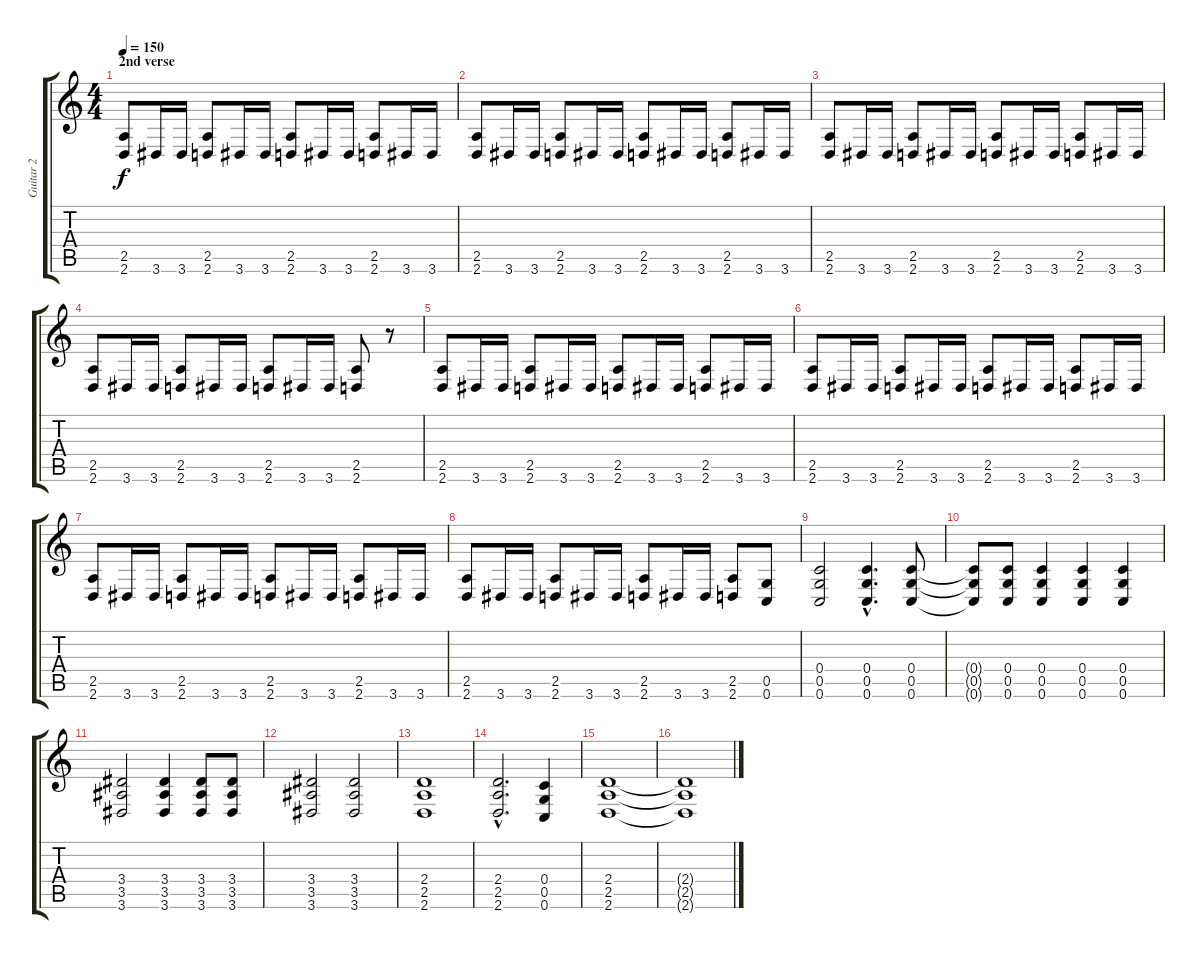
\track ("Guitar 2" "Guitar 2") {instrument distortionguitar}
\staff {score tabs}
\tuning (D4 A3 F3 C3 G2 C2) {hide}
\ts (4 4)
\section ("" "2nd verse")
\tempo 150
\clef g2
\ks c
(2.5 2.6).8{dy f} 3.6.16 3.6.16 (2.5 2.6).8 3.6.16 3.6.16 (2.5 2.6).8 3.6.16 3.6.16 (2.5 2.6).8 3.6.16 3.6.16 |
(2.5 2.6).8 3.6.16 3.6.16 (2.5 2.6).8 3.6.16 3.6.16 (2.5 2.6).8 3.6.16 3.6.16 (2.5 2.6).8 3.6.16 3.6.16 |
(2.5 2.6).8 3.6.16 3.6.16 (2.5 2.6).8 3.6.16 3.6.16 (2.5 2.6).8 3.6.16 3.6.16 (2.5 2.6).8 3.6.16 3.6.16 |
(2.5 2.6).8 3.6.16 3.6.16 (2.5 2.6).8 3.6.16 3.6.16 (2.5 2.6).8 3.6.16 3.6.16 (2.5 2.6).8 r.8 |
(2.5 2.6).8 3.6.16 3.6.16 (2.5 2.6).8 3.6.16 3.6.16 (2.5 2.6).8 3.6.16 3.6.16 (2.5 2.6).8 3.6.16 3.6.16 |
(2.5 2.6).8 3.6.16 3.6.16 (2.5 2.6).8 3.6.16 3.6.16 (2.5 2.6).8 3.6.16 3.6.16 (2.5 2.6).8 3.6.16 3.6.16 |
(2.5 2.6).8 3.6.16 3.6.16 (2.5 2.6).8 3.6.16 3.6.16 (2.5 2.6).8 3.6.16 3.6.16 (2.5 2.6).8 3.6.16 3.6.16 |
(2.5 2.6).8 3.6.16 3.6.16 (2.5 2.6).8 3.6.16 3.6.16 (2.5 2.6).8 3.6.16 3.6.16 (2.5 2.6).8 (0.5 0.6).8 |
(0.4 0.5 0.6).2 (0.4{hac} 0.5{hac} 0.6{hac}).4{d} (0.4 0.5 0.6).8 |
(0.4{t} 0.5{t} 0.6{t}).8 (0.4 0.5 0.6).8 (0.4 0.5 0.6).4 (0.4 0.5 0.6).4 (0.4 0.5 0.6).4 |
(3.4 3.5 3.6).2 (3.4 3.5 3.6).4 (3.4 3.5 3.6).8 (3.4 3.5 3.6).8 |
(3.4 3.5 3.6).2 (3.4 3.5 3.6).2 |
(2.4 2.5 2.6).1 |
(2.4{hac} 2.5{hac} 2.6{hac}).2{d} (0.4 0.5 0.6).4 |
(2.4 2.5 2.6).1 |
(2.4{t} 2.5{t} 2.6{t}).1
